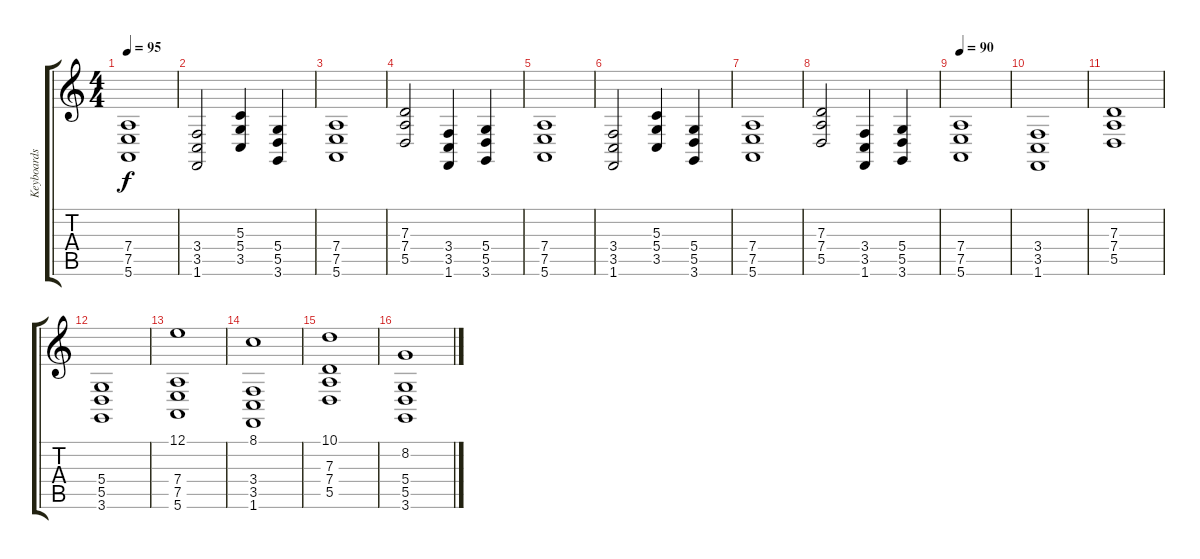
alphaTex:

\track ("Keyboards" "Keyboards") {instrument stringensemble1}
\staff {score tabs}
\tuning (E4 B3 G3 D3 A2 E2) {hide}
\ts (4 4)
\tempo 95
\clef g2
\ks c
(7.4 7.5 5.6).1{dy f} |
(3.4 3.5 1.6).2 (5.3 5.4 3.5).4 (5.4 5.5 3.6).4 |
(7.4 7.5 5.6).1 |
(7.3 7.4 5.5).2 (3.4 3.5 1.6).4 (5.4 5.5 3.6).4 |
(7.4 7.5 5.6).1 |
(3.4 3.5 1.6).2 (5.3 5.4 3.5).4 (5.4 5.5 3.6).4 |
(7.4 7.5 5.6).1 |
(7.3 7.4 5.5).2 (3.4 3.5 1.6).4 (5.4 5.5 3.6).4 |
\tempo 90
(7.4 7.5 5.6).1 |
(3.4 3.5 1.6).1 |
(7.3 7.4 5.5).1 |
(5.4 5.5 3.6).1 |
(12.1 7.4 7.5 5.6).1 |
(8.1 3.4 3.5 1.6).1 |
(10.1 7.3 7.4 5.5).1 |
(8.2 5.4 5.5 3.6).1
